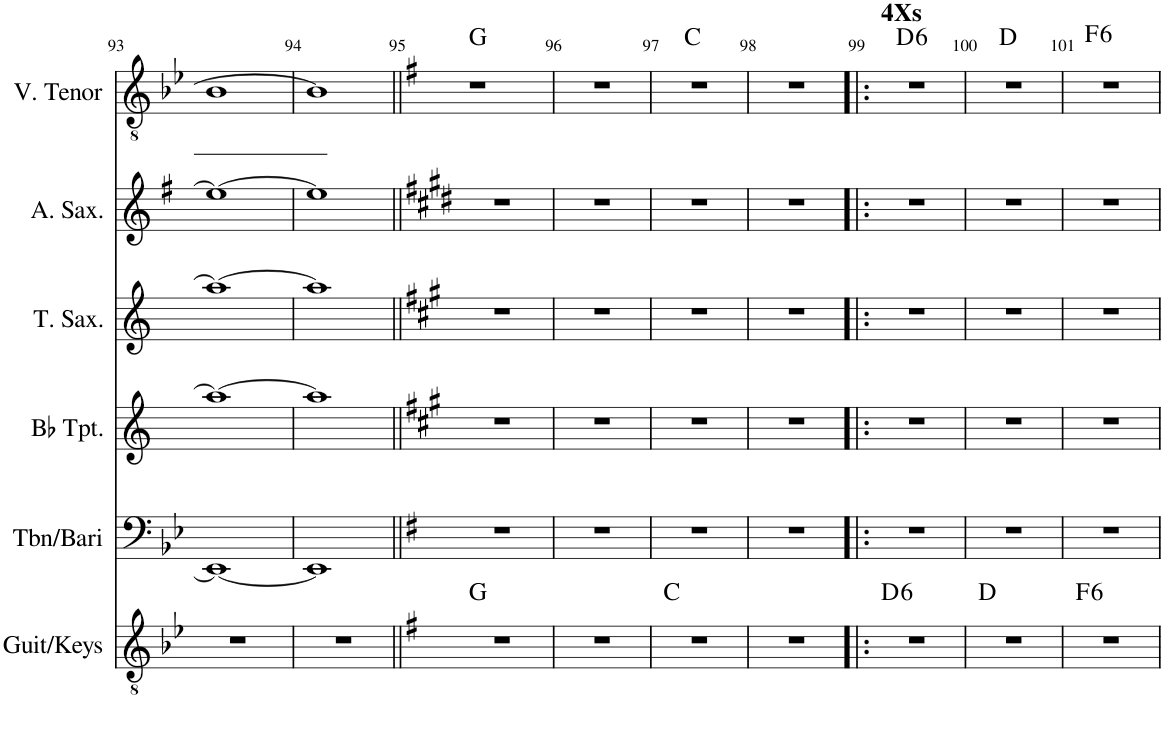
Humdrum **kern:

**kern	**harte	**kern	**kern	**kern	**kern	**kern	**harte
*part6	*part6	*part5	*part4	*part3	*part2	*part1	*part1
*staff6	*	*staff5	*staff4	*staff3	*staff2	*staff1	*
*I"Guit/Keys	*	*I"Tbn/Bari	*I"Bb Trumpet	*I"Tenor Saxophone	*I"Alto Saxophone	*I"V. Tenor	*
*I'Guit/Keys	*	*I'Tbn/Bari	*I'Bb Tpt.	*I'T. Sax.	*I'A. Sax.	*I'V. Tenor	*
!!LO:PB:g=z
*clefGv2	*	*clefF4	*clefG2	*clefG2	*clefG2	*clefGv2	*
*	*	*	*Trd1c2	*Trd8c14	*Trd5c9	*	*
*k[b-e-]	*	*k[b-e-]	*k[]	*k[]	*k[f#]	*k[b-e-]	*
*M4/4	*	*M4/4	*M4/4	*M4/4	*M4/4	*M4/4	*
=93	=93	=93	=93	=93	=93	=93	=93
1r	.	1EE-_	1aa_	1aa_	1ee_	1B-	.
=94	=94	=94	=94	=94	=94	=94	=94
1r	.	1EE-]	1aa]	1aa]	1ee]	1B-]	.
=95||	=95||	=95||	=95||	=95||	=95||	=95||	=95||
*k[f#]	*	*k[f#]	*k[f#c#g#]	*k[f#c#g#]	*k[f#c#g#d#]	*k[f#]	*
1r	G:maj	1r	1r	1r	1r	1r	G:maj
=96	=96	=96	=96	=96	=96	=96	=96
1r	.	1r	1r	1r	1r	1r	.
=97	=97	=97	=97	=97	=97	=97	=97
*	*	*	*	*	*	*^	*
1r	C:maj	1r	1r	1r	1r	1r	4ryy	.
.	.	.	.	.	.	.	2.ryy	C:maj
*	*	*	*	*	*	*v	*v	*
=98	=98	=98	=98	=98	=98	=98	=98
1r	.	1r	1r	1r	1r	1r	.
=99!|:	=99!|:	=99!|:	=99!|:	=99!|:	=99!|:	=99!|:	=99!|:
!	!LO:H:kt=6	!	!	!	!	!LO:TX:a:B:t=4Xs	!LO:H:kt=6
1r	D:maj6	1r	1r	1r	1r	1r	D:maj6
=100	=100	=100	=100	=100	=100	=100	=100
*	*	*	*	*	*	*^	*
1r	D:maj	1r	1r	1r	1r	1r	4ryy	.
.	.	.	.	.	.	.	2.ryy	D:maj
=101	=101	=101	=101	=101	=101	=101	=101	=101
!	!LO:H:kt=6	!	!	!	!	!	!	!LO:H:kt=6
*	*	*	*	*	*	*v	*v	*
1r	F:maj6	1r	1r	1r	1r	1r	F:maj6
=	=	=	=	=	=	=	=
*-	*-	*-	*-	*-	*-	*-	*-
